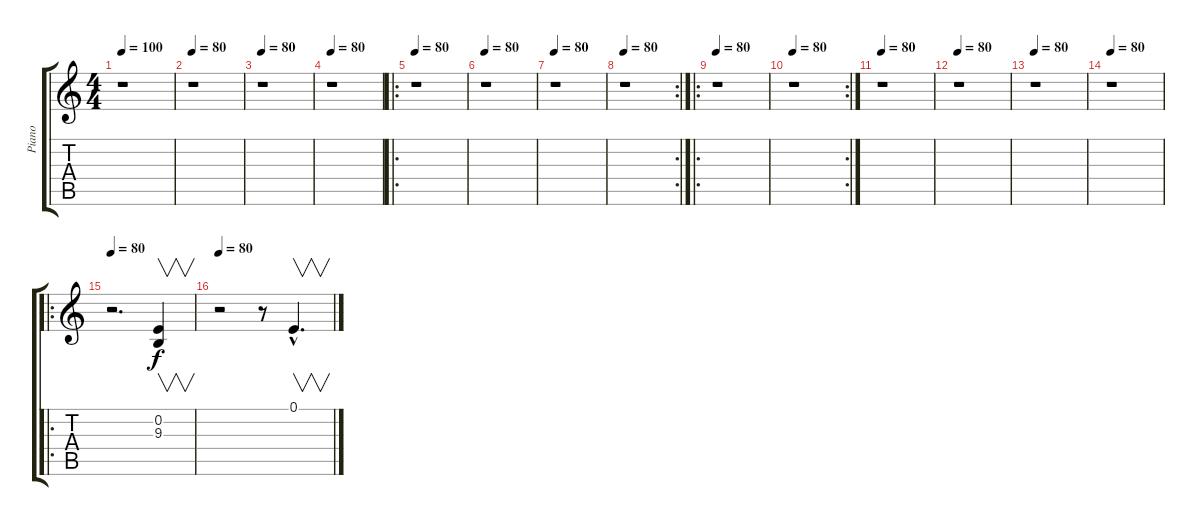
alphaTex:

\track ("Piano" "Piano") {instrument electricgrandpiano}
\staff {score tabs}
\tuning (E4 B3 G3 D3 A2 E2) {hide}
\ts (4 4)
\section ("" "")
\tempo 100
\tempo 80
\tempo 100
\clef g2
\ks c
r.1{dy f instrument electricgrandpiano} |
\tempo 80
r.1 |
\tempo 80
r.1 |
\tempo 80
r.1 |
\ro
\tempo 80
r.1 |
\tempo 80
r.1 |
\tempo 80
r.1 |
\rc 2
\tempo 80
r.1 |
\ro
\tempo 80
r.1 |
\rc 2
\tempo 80
r.1 |
\tempo 80
r.1 |
\tempo 80
r.1 |
\tempo 80
r.1 |
\tempo 80
r.1 |
\ro
\tempo 80
r.2{d volume 16 instrument reversecymbal} (0.2 9.3).4{v} |
\tempo 80
r.2{volume 16 instrument reversecymbal} r.8 0.1{hac}.4{v d}
